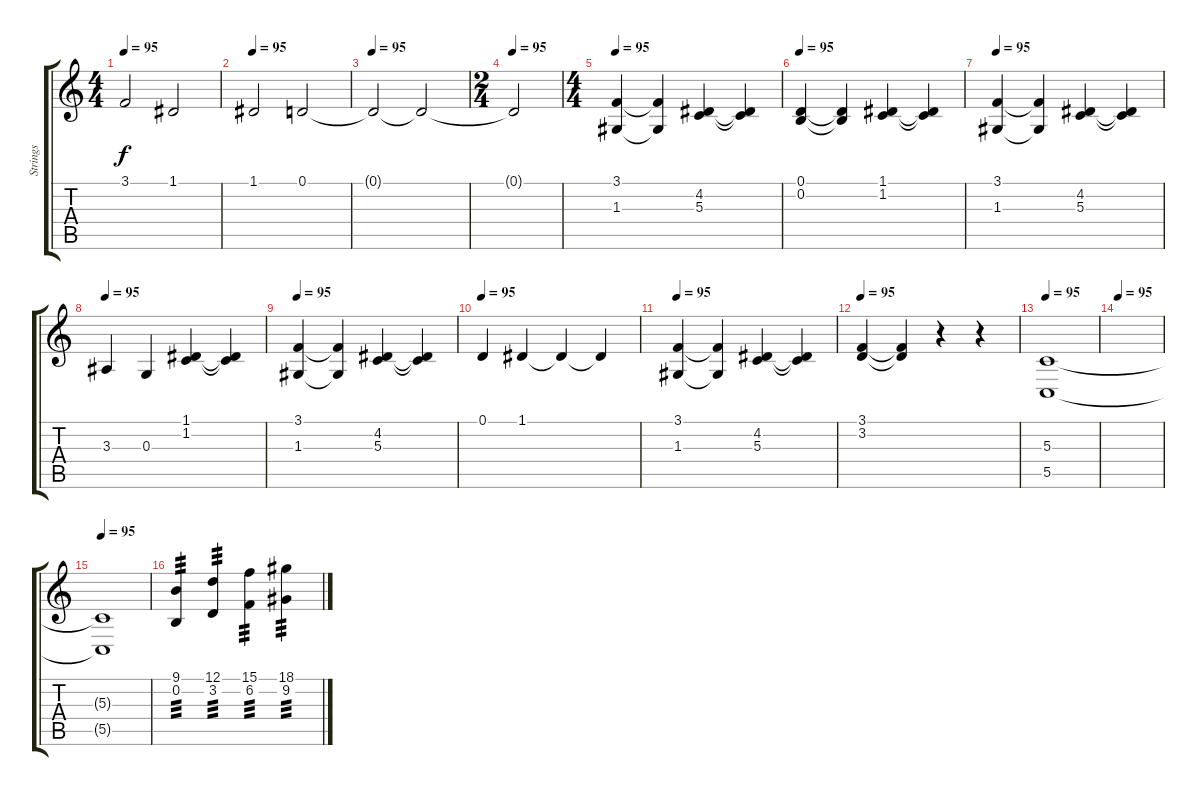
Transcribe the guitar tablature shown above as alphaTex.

\track ("Strings" "Strings") {instrument stringensemble2}
\staff {score tabs}
\tuning (D4 B3 G3 C3 G2 D2) {hide}
\ts (4 4)
\tempo 95
\clef g2
\ks c
3.1.2{dy f} 1.1.2 |
\tempo 95
1.1.2 0.1.2 |
\tempo 95
0.1{t}.2 0.1{t}.2 |
\ts (2 4)
\tempo 95
0.1{t}.2 |
\ts (4 4)
\tempo 95
(3.1 1.3).4 (3.1{t} 1.3{t}).4 (4.2 5.3).4 (4.2{t} 5.3{t}).4 |
\tempo 95
(0.1 0.2).4 (0.1{t} 0.2{t}).4 (1.1 1.2).4 (1.1{t} 1.2{t}).4 |
\tempo 95
(3.1 1.3).4 (3.1{t} 1.3{t}).4 (4.2 5.3).4 (4.2{t} 5.3{t}).4 |
\tempo 95
3.3.4 0.3.4 (1.1 1.2).4 (1.1{t} 1.2{t}).4 |
\tempo 95
(3.1 1.3).4 (3.1{t} 1.3{t}).4 (4.2 5.3).4 (4.2{t} 5.3{t}).4 |
\tempo 95
0.1.4 1.1.4 1.1{t}.4 1.1{t}.4 |
\tempo 95
(3.1 1.3).4 (3.1{t} 1.3{t}).4 (4.2 5.3).4 (4.2{t} 5.3{t}).4 |
\tempo 95
(3.1 3.2).4 (3.1{t} 3.2{t}).4 r.4 r.4 |
\tempo 95
(5.3 5.5).1 |
\tempo 95
|
\tempo 95
(5.3{t} 5.5{t}).1 |
(9.1 0.2).4{tp 3} (12.1 3.2).4{tp 3} (15.1 6.2).4{tp 3} (18.1 9.2).4{tp 3}
